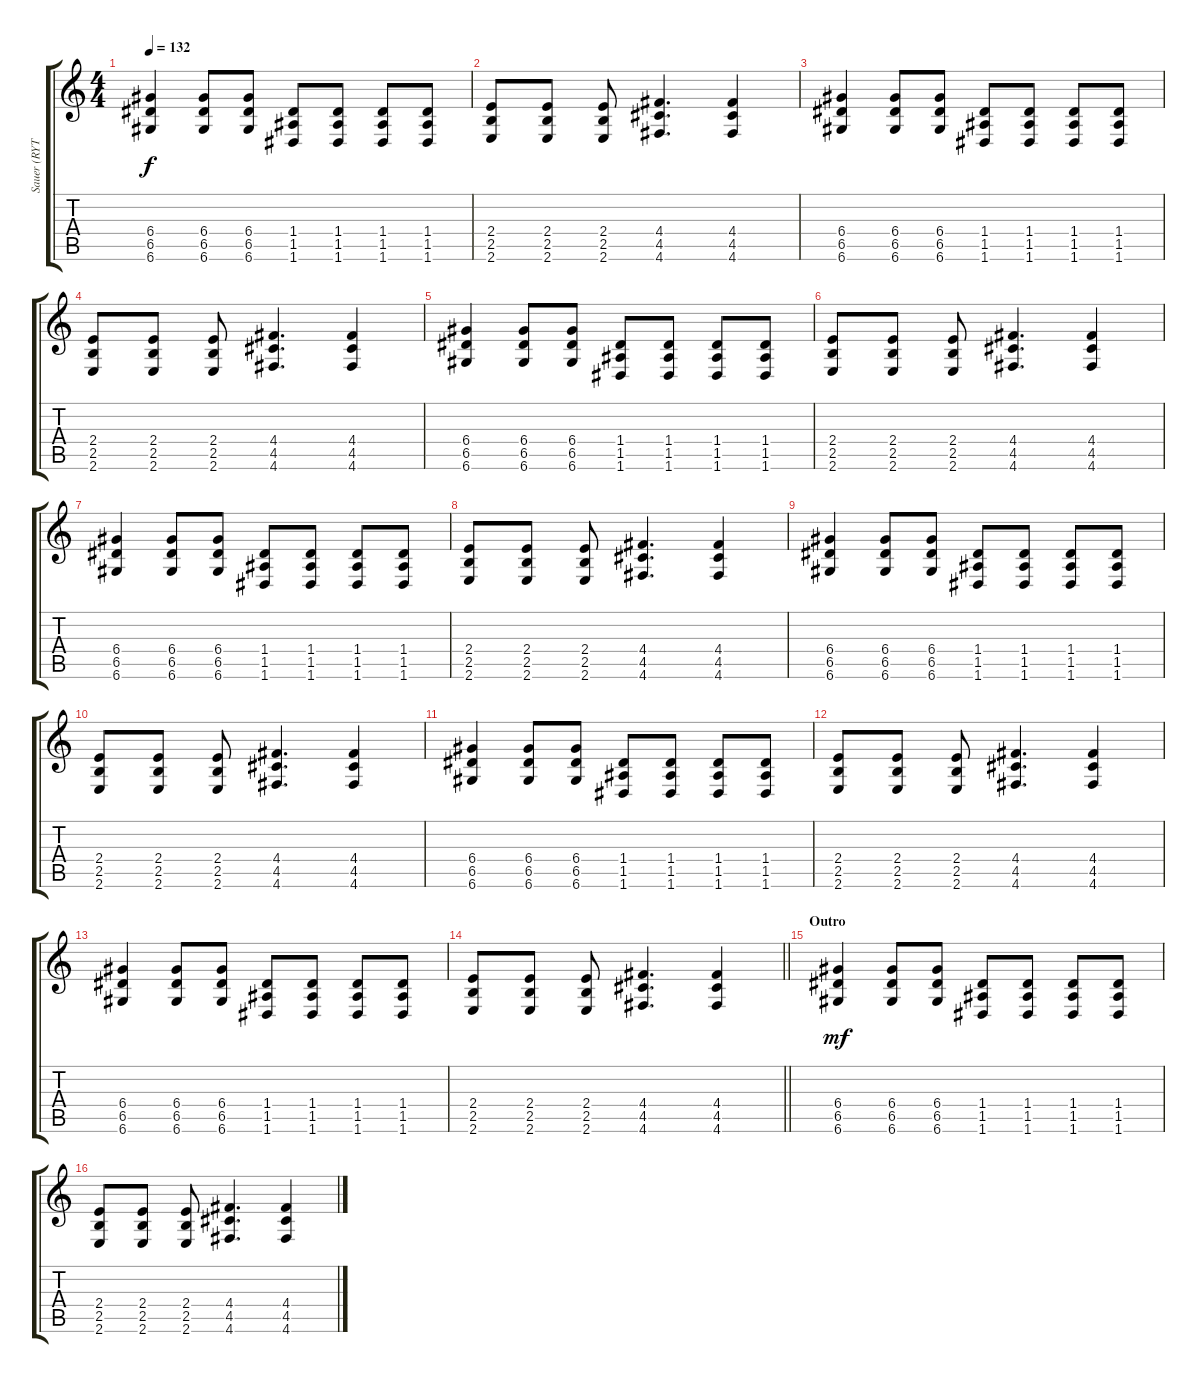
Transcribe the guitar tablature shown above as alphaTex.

\track ("Sauer (RYTHM)" "Sauer (RYT") {instrument distortionguitar}
\staff {score tabs}
\tuning (E4 B3 G3 D3 A2 D2) {hide}
\ts (4 4)
\tempo 132
\clef g2
\ks c
(6.4 6.5 6.6).4{dy f} (6.4 6.5 6.6).8 (6.4 6.5 6.6).8 (1.4 1.5 1.6).8 (1.4 1.5 1.6).8 (1.4 1.5 1.6).8 (1.4 1.5 1.6).8 |
(2.4 2.5 2.6).8 (2.4 2.5 2.6).8 (2.4 2.5 2.6).8 (4.4 4.5 4.6).4{d} (4.4 4.5 4.6).4 |
(6.4 6.5 6.6).4 (6.4 6.5 6.6).8 (6.4 6.5 6.6).8 (1.4 1.5 1.6).8 (1.4 1.5 1.6).8 (1.4 1.5 1.6).8 (1.4 1.5 1.6).8 |
(2.4 2.5 2.6).8 (2.4 2.5 2.6).8 (2.4 2.5 2.6).8 (4.4 4.5 4.6).4{d} (4.4 4.5 4.6).4 |
(6.4 6.5 6.6).4 (6.4 6.5 6.6).8 (6.4 6.5 6.6).8 (1.4 1.5 1.6).8 (1.4 1.5 1.6).8 (1.4 1.5 1.6).8 (1.4 1.5 1.6).8 |
(2.4 2.5 2.6).8 (2.4 2.5 2.6).8 (2.4 2.5 2.6).8 (4.4 4.5 4.6).4{d} (4.4 4.5 4.6).4 |
(6.4 6.5 6.6).4 (6.4 6.5 6.6).8 (6.4 6.5 6.6).8 (1.4 1.5 1.6).8 (1.4 1.5 1.6).8 (1.4 1.5 1.6).8 (1.4 1.5 1.6).8 |
(2.4 2.5 2.6).8 (2.4 2.5 2.6).8 (2.4 2.5 2.6).8 (4.4 4.5 4.6).4{d} (4.4 4.5 4.6).4 |
(6.4 6.5 6.6).4 (6.4 6.5 6.6).8 (6.4 6.5 6.6).8 (1.4 1.5 1.6).8 (1.4 1.5 1.6).8 (1.4 1.5 1.6).8 (1.4 1.5 1.6).8 |
(2.4 2.5 2.6).8 (2.4 2.5 2.6).8 (2.4 2.5 2.6).8 (4.4 4.5 4.6).4{d} (4.4 4.5 4.6).4 |
(6.4 6.5 6.6).4 (6.4 6.5 6.6).8 (6.4 6.5 6.6).8 (1.4 1.5 1.6).8 (1.4 1.5 1.6).8 (1.4 1.5 1.6).8 (1.4 1.5 1.6).8 |
(2.4 2.5 2.6).8 (2.4 2.5 2.6).8 (2.4 2.5 2.6).8 (4.4 4.5 4.6).4{d} (4.4 4.5 4.6).4 |
(6.4 6.5 6.6).4 (6.4 6.5 6.6).8 (6.4 6.5 6.6).8 (1.4 1.5 1.6).8 (1.4 1.5 1.6).8 (1.4 1.5 1.6).8 (1.4 1.5 1.6).8 |
\barLineRight lightlight
(2.4 2.5 2.6).8 (2.4 2.5 2.6).8 (2.4 2.5 2.6).8 (4.4 4.5 4.6).4{d} (4.4 4.5 4.6).4 |
\section ("" "Outro")
(6.4 6.5 6.6).4{dy mf} (6.4 6.5 6.6).8 (6.4 6.5 6.6).8 (1.4 1.5 1.6).8 (1.4 1.5 1.6).8 (1.4 1.5 1.6).8 (1.4 1.5 1.6).8 |
(2.4 2.5 2.6).8 (2.4 2.5 2.6).8 (2.4 2.5 2.6).8 (4.4 4.5 4.6).4{d} (4.4 4.5 4.6).4
